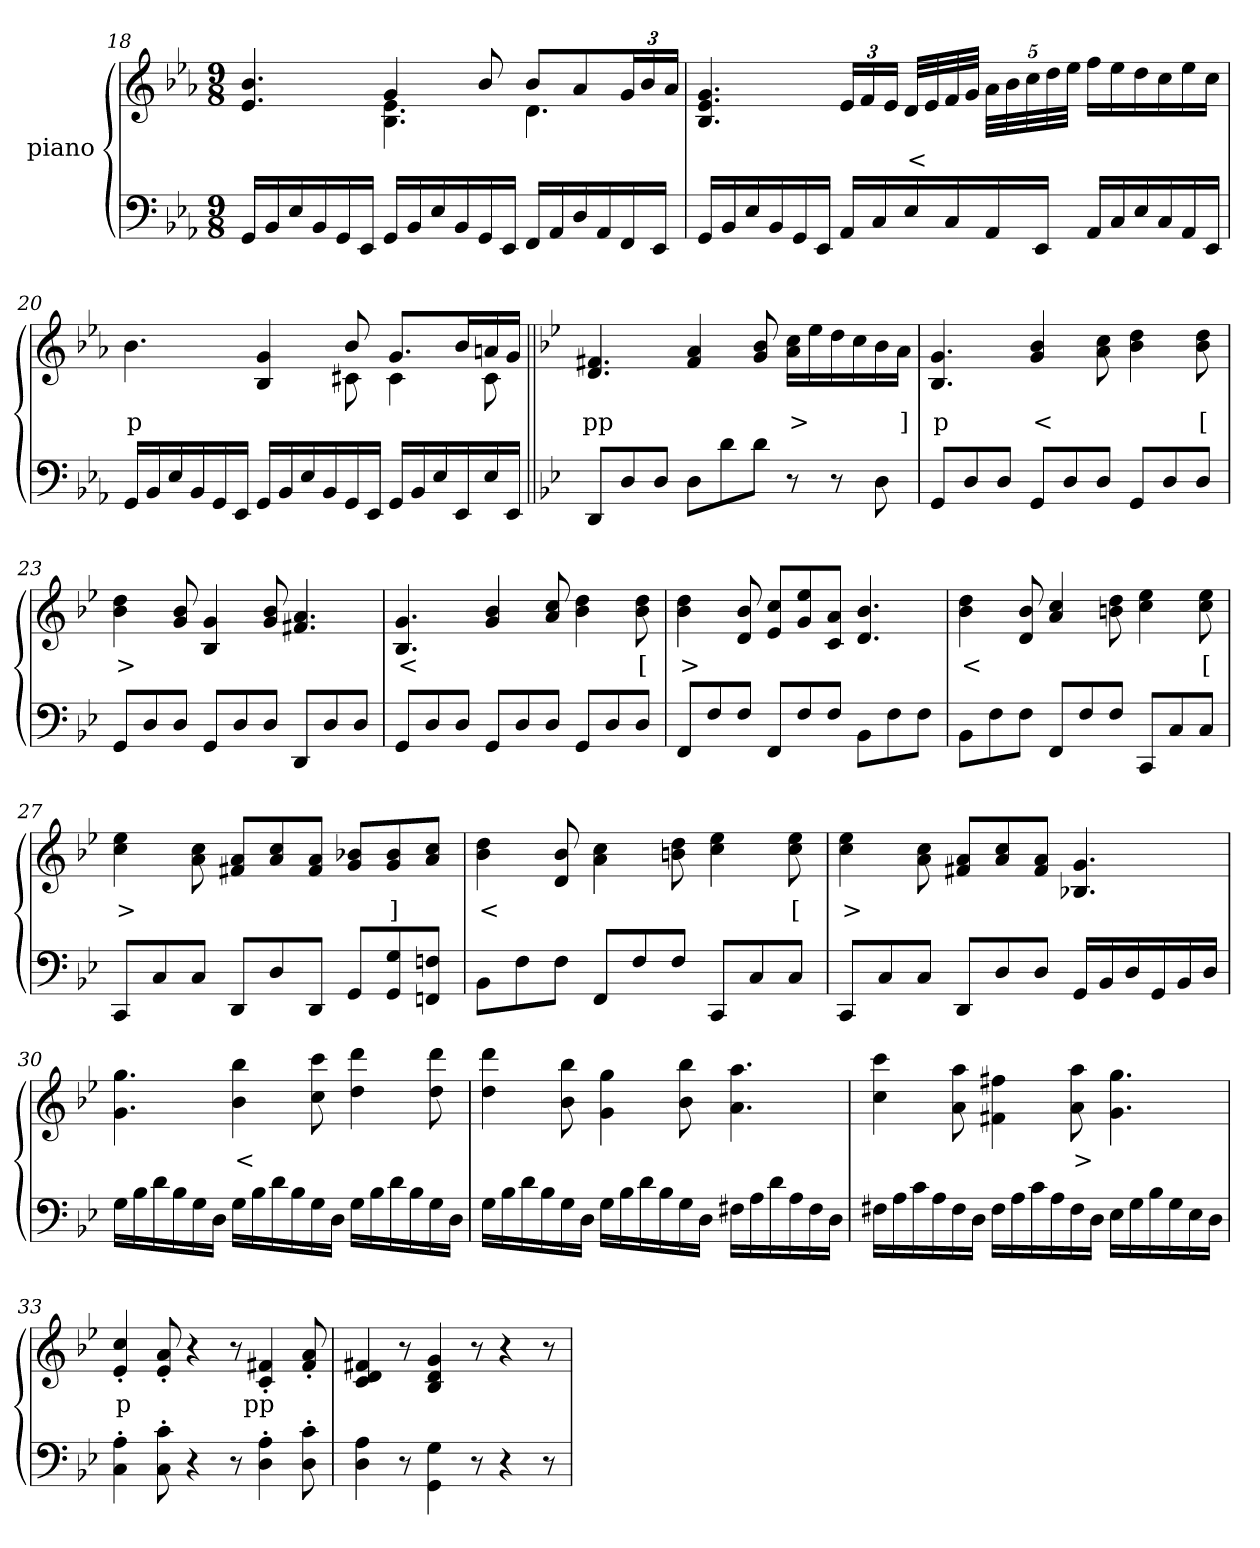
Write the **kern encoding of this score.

**kern	**kern	**text
*part2	*part1	*part1
*staff2	*staff1	*staff1
*	*I"piano	*
*clefF4	*clefG2	*
*k[b-e-a-]	*k[b-e-a-]	*
*M9/8	*M9/8	*
=18	=18	=18
*	*^	*
16GGLL	4.e- 4.b-	4.ryy	.
16BB-	.	.	.
16E-	.	.	.
16BB-	.	.	.
16GG	.	.	.
16EE-JJ	.	.	.
16GGLL	4g	4.B- 4.e-	.
16BB-	.	.	.
16E-	.	.	.
16BB-	.	.	.
16GG	8b-	.	.
16EE-JJ	.	.	.
16FFLL	8b-L	4.d	.
16AA-	.	.	.
16D	8a-	.	.
16AA-	.	.	.
16FF	24gL	.	.
.	24b-	.	.
16EE-JJ	.	.	.
.	24a-JJ	.	.
*	*v	*v	*
=19	=19	=19
16GGLL	4.B- 4.e- 4.g	.
16BB-	.	.
16E-	.	.
16BB-	.	.
16GG	.	.
16EE-JJ	.	.
16AA-LL	24e-LL	.
.	24f	.
16C	.	.
.	24e-JJ	.
16E-	32dLLL	<
.	32e-	.
16C	32f	.
.	32gJJJ	.
16AA-	40a-LLL	.
.	40b-	.
.	40cc	.
16EE-JJ	.	.
.	40dd	.
.	40ee-JJJ	.
16AA-LL	16ffLL	.
16C	16ee-	.
16E-	16dd	.
16C	16cc	.
16AA-	16ee-	.
16EE-JJ	16ccJJ	.
=20	=20	=20
*	*^	*
16GGLL	4.ryy	4.b-	p
16BB-	.	.	.
16E-	.	.	.
16BB-	.	.	.
16GG	.	.	.
16EE-JJ	.	.	.
16GGLL	4B- 4g	4ryy	.
16BB-	.	.	.
16E-	.	.	.
16BB-	.	.	.
16GG	8b-	8c#X	.
16EE-JJ	.	.	.
16GGLL	8.gL	4c#	.
16BB-	.	.	.
16E-	.	.	.
16EE-	16b-L	.	.
16E-	16an	8c#	.
16EE-JJ	16gJJ	.	.
*	*v	*v	*
=21||	=21||	=21||
*k[b-e-]	*k[b-e-]	*
8DDL	4.d 4.f#X	pp
8D	.	.
8DJ	.	.
8DL	4f# 4a	.
8d	.	.
8dJ	8g 8b-	.
8r	16a 16ccLL	>
.	16ee-	.
8r	16dd	.
.	16cc	.
8D	16b-	.
.	16aJJ	]
=22	=22	=22
8GGL	4.B- 4.g	p
8D	.	.
8DJ	.	.
8GGL	4g 4b-	<
8D	.	.
8DJ	8a 8cc	.
8GGL	4b- 4dd	.
8D	.	.
8DJ	8b- 8dd	[
=23	=23	=23
8GGL	4b- 4dd	>
8D	.	.
8DJ	8g 8b-	.
8GGL	4B- 4g	.
8D	.	.
8DJ	8g 8b-	.
8DDL	4.f#X 4.a	.
8D	.	.
8DJ	.	.
=24	=24	=24
8GGL	4.B- 4.g	<
8D	.	.
8DJ	.	.
8GGL	4g 4b-	.
8D	.	.
8DJ	8a/ 8cc/	.
8GGL	4b- 4dd	.
8D	.	.
8DJ	8b- 8dd	[
=25	=25	=25
8FFL	4b- 4dd	>
8F	.	.
8FJ	8d 8b-	.
8FFL	8e- 8ccL	.
8F	8g 8ee-	.
8FJ	8c 8aJ	.
8BB-L	4.d 4.b-	.
8F	.	.
8FJ	.	.
=26	=26	=26
8BB-L	4b- 4dd	<
8F	.	.
8FJ	8d 8b-	.
8FFL	4a/ 4cc/	.
8F	.	.
8FJ	8bn 8dd	.
8CCL	4cc 4ee-	.
8C	.	.
8CJ	8cc 8ee-	[
=27	=27	=27
8CCL	4cc 4ee-	>
8C	.	.
8CJ	8a 8cc	.
8DDL	8f#X 8aL	.
8D	8a 8cc	.
8DDJ	8f# 8aJ	.
8GGL	8g 8b-XL	.
8GG 8G	8g 8b-	]
8FFn 8FnJ	8a 8ccJ	.
=28	=28	=28
8BB-L	4b- 4dd	<
8F	.	.
8FJ	8d 8b-	.
8FFL	4a 4cc	.
8F	.	.
8FJ	8bn 8dd	.
8CCL	4cc 4ee-	.
8C	.	.
8CJ	8cc 8ee-	[
=29	=29	=29
8CCL	4cc 4ee-	>
8C	.	.
8CJ	8a 8cc	.
8DDL	8f#X 8aL	.
8D	8a 8cc	.
8DJ	8f# 8aJ	.
16GGLL	4.B-X 4.g	.
16BB-	.	.
16D	.	.
16GG	.	.
16BB-	.	.
16DJJ	.	.
=30	=30	=30
16GLL	4.g 4.gg	.
16B-	.	.
16d	.	.
16B-	.	.
16G	.	.
16DJJ	.	.
16GLL	4b- 4bb-	<
16B-	.	.
16d	.	.
16B-	.	.
16G	8cc 8ccc	.
16DJJ	.	.
16GLL	4dd 4ddd	.
16B-	.	.
16d	.	.
16B-	.	.
16G	8dd 8ddd	.
16DJJ	.	.
=31	=31	=31
16GLL	4dd 4ddd	.
16B-	.	.
16d	.	.
16B-	.	.
16G	8b- 8bb-	.
16DJJ	.	.
16GLL	4g 4gg	.
16B-	.	.
16d	.	.
16B-	.	.
16G	8b- 8bb-	.
16DJJ	.	.
16F#XLL	4.a 4.aa	.
16A	.	.
16d	.	.
16A	.	.
16F#	.	.
16DJJ	.	.
=32	=32	=32
16F#XLL	4cc 4ccc	.
16A	.	.
16c	.	.
16A	.	.
16F#	8a 8aa	.
16DJJ	.	.
16F#LL	4f#X 4ff#X	.
16A	.	.
16c	.	.
16A	.	.
16F#	8a 8aa	>
16DJJ	.	.
16E-LL	4.g 4.gg	.
16G	.	.
16B-	.	.
16G	.	.
16E-	.	.
16DJJ	.	.
=33	=33	=33
4C'> 4A'>	4e-'> 4cc'>	p
8C'> 8c'>	8e-'> 8a'>	.
4r	4r	.
8r	8r	.
4D'> 4A'>	4c'> 4f#X'>	pp
8D'> 8c'>	8f#'> 8a'>	.
=34	=34	=34
4D 4A	4c 4d 4f#X	.
8r	8r	.
4GG\ 4G\	4B- 4d 4g	.
8r	8r	.
4r	4r	.
8r	8r	.
=	=	=
*-	*-	*-
